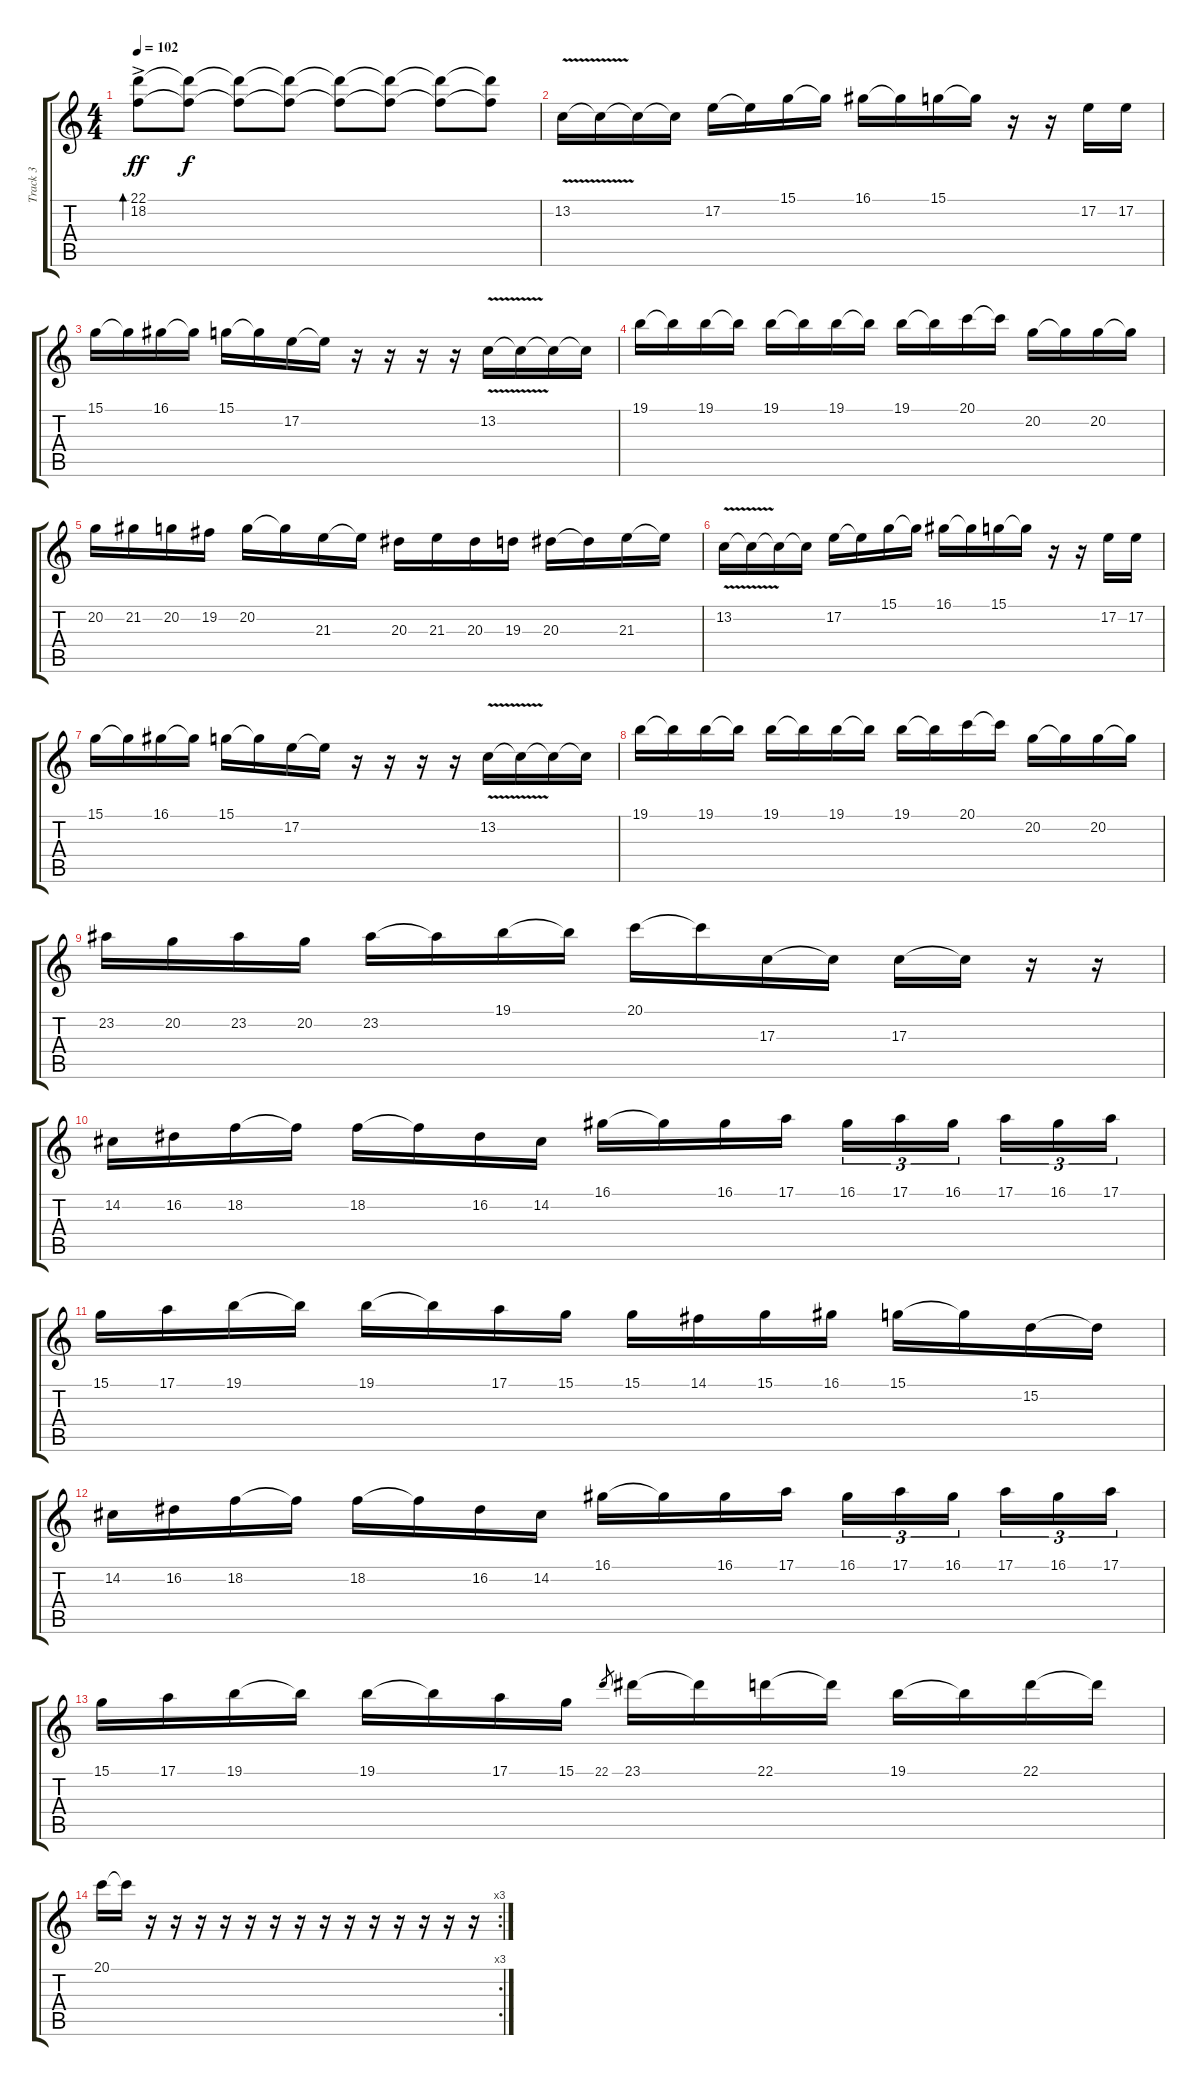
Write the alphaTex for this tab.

\track ("Track 3" "Track 3") {instrument celesta}
\staff {score tabs}
\tuning (E4 B3 G3 D3 A2 E2) {hide}
\ts (4 4)
\tempo 102
\clef g2
\ks c
(22.1{ac} 18.2{ac}).8{bd 60 dy ff} (22.1{t} 18.2{t}).8{dy f} (22.1{t} 18.2{t}).8 (22.1{t} 18.2{t}).8 (22.1{t} 18.2{t}).8 (22.1{t} 18.2{t}).8 (22.1{t} 18.2{t}).8 (22.1{t} 18.2{t}).8 |
13.2{v}.16 13.2{t}.16 13.2{t}.16 13.2{t}.16 17.2.16 17.2{t}.16 15.1.16 15.1{t}.16 16.1.16 16.1{t}.16 15.1.16 15.1{t}.16 r.16 r.16 17.2.16 17.2.16 |
15.1.16 15.1{t}.16 16.1.16 16.1{t}.16 15.1.16 15.1{t}.16 17.2.16 17.2{t}.16 r.16 r.16 r.16 r.16 13.2{v}.16 13.2{t}.16 13.2{t}.16 13.2{t}.16 |
19.1.16 19.1{t}.16 19.1.16 19.1{t}.16 19.1.16 19.1{t}.16 19.1.16 19.1{t}.16 19.1.16 19.1{t}.16 20.1.16 20.1{t}.16 20.2.16 20.2{t}.16 20.2.16 20.2{t}.16 |
20.2.16 21.2.16 20.2.16 19.2.16 20.2.16 20.2{t}.16 21.3.16 21.3{t}.16 20.3.16 21.3.16 20.3.16 19.3.16 20.3.16 20.3{t}.16 21.3.16 21.3{t}.16 |
13.2{v}.16 13.2{t}.16 13.2{t}.16 13.2{t}.16 17.2.16 17.2{t}.16 15.1.16 15.1{t}.16 16.1.16 16.1{t}.16 15.1.16 15.1{t}.16 r.16 r.16 17.2.16 17.2.16 |
15.1.16 15.1{t}.16 16.1.16 16.1{t}.16 15.1.16 15.1{t}.16 17.2.16 17.2{t}.16 r.16 r.16 r.16 r.16 13.2{v}.16 13.2{t}.16 13.2{t}.16 13.2{t}.16 |
19.1.16 19.1{t}.16 19.1.16 19.1{t}.16 19.1.16 19.1{t}.16 19.1.16 19.1{t}.16 19.1.16 19.1{t}.16 20.1.16 20.1{t}.16 20.2.16 20.2{t}.16 20.2.16 20.2{t}.16 |
23.2.16 20.2.16 23.2.16 20.2.16 23.2.16 23.2{t}.16 19.1.16 19.1{t}.16 20.1.16 20.1{t}.16 17.3.16 17.3{t}.16 17.3.16 17.3{t}.16 r.16 r.16 |
14.2.16 16.2.16 18.2.16 18.2{t}.16 18.2.16 18.2{t}.16 16.2.16 14.2.16 16.1.16 16.1{t}.16 16.1.16 17.1.16 16.1.16{tu (3 2)} 17.1.16{tu (3 2)} 16.1.16{tu (3 2) beam splitsecondary} 17.1.16{tu (3 2)} 16.1.16{tu (3 2)} 17.1.16{tu (3 2)} |
15.1.16 17.1.16 19.1.16 19.1{t}.16 19.1.16 19.1{t}.16 17.1.16 15.1.16 15.1.16 14.1.16 15.1.16 16.1.16 15.1.16 15.1{t}.16 15.2.16 15.2{t}.16 |
14.2.16 16.2.16 18.2.16 18.2{t}.16 18.2.16 18.2{t}.16 16.2.16 14.2.16 16.1.16 16.1{t}.16 16.1.16 17.1.16 16.1.16{tu (3 2)} 17.1.16{tu (3 2)} 16.1.16{tu (3 2) beam splitsecondary} 17.1.16{tu (3 2)} 16.1.16{tu (3 2)} 17.1.16{tu (3 2)} |
15.1.16 17.1.16 19.1.16 19.1{t}.16 19.1.16 19.1{t}.16 17.1.16 15.1.16 22.1.8{gr} 23.1.16 23.1{t}.16 22.1.16 22.1{t}.16 19.1.16 19.1{t}.16 22.1.16 22.1{t}.16 |
\rc 3
20.1.16 20.1{t}.16 r.16 r.16 r.16 r.16 r.16 r.16 r.16 r.16 r.16 r.16 r.16 r.16 r.16 r.16
